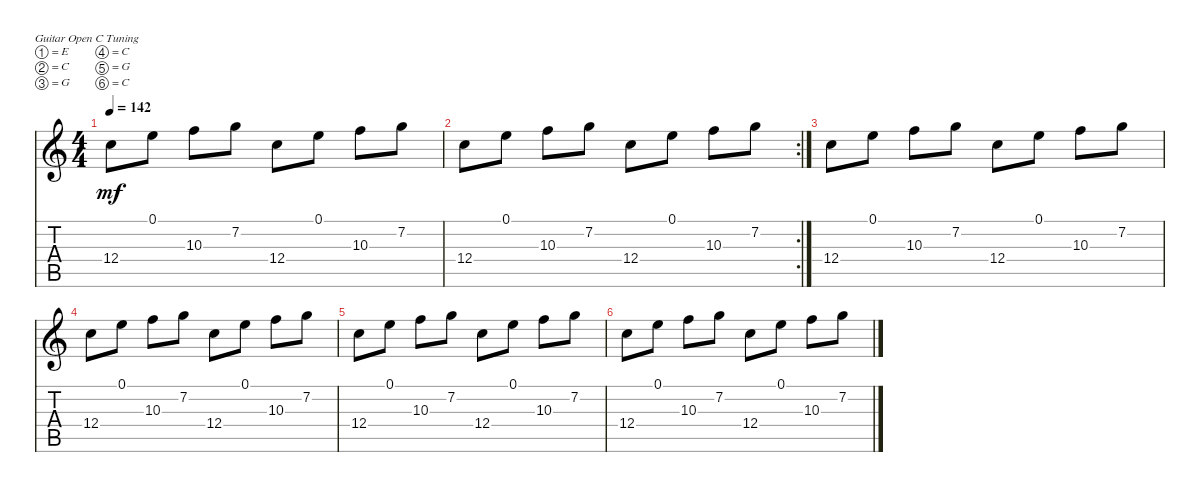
\defaultSystemsLayout 4
\bracketExtendMode nobrackets
\singleTrackTrackNamePolicy hidden
\multiTrackTrackNamePolicy hidden
\firstSystemTrackNameMode fullname
\firstSystemTrackNameOrientation horizontal
\otherSystemsTrackNameOrientation horizontal
\track ("Clean Guitar" "el.guit.") {instrument electricguitarclean}
\staff {score tabs}
\tuning (E4 C4 G3 C3 G2 C2)
\ts (4 4)
\tempo 142
\clef g2
\ks c
12.4.8{dy mf beam Down} 0.1.8{beam Down} 10.3.8{beam Down} 7.2.8{beam Down} 12.4.8{beam Down} 0.1.8{beam Down} 10.3.8{beam Down} 7.2.8{beam Down} |
\rc 2
12.4.8{beam Down} 0.1.8{beam Down} 10.3.8{beam Down} 7.2.8{beam Down} 12.4.8{beam Down} 0.1.8{beam Down} 10.3.8{beam Down} 7.2.8{beam Down} |
12.4.8{beam Down} 0.1.8{beam Down} 10.3.8{beam Down} 7.2.8{beam Down} 12.4.8{beam Down} 0.1.8{beam Down} 10.3.8{beam Down} 7.2.8{beam Down} |
12.4.8{beam Down} 0.1.8{beam Down} 10.3.8{beam Down} 7.2.8{beam Down} 12.4.8{beam Down} 0.1.8{beam Down} 10.3.8{beam Down} 7.2.8{beam Down} |
12.4.8{beam Down} 0.1.8{beam Down} 10.3.8{beam Down} 7.2.8{beam Down} 12.4.8{beam Down} 0.1.8{beam Down} 10.3.8{beam Down} 7.2.8{beam Down} |
12.4.8{beam Down} 0.1.8{beam Down} 10.3.8{beam Down} 7.2.8{beam Down} 12.4.8{beam Down} 0.1.8{beam Down} 10.3.8{beam Down} 7.2.8{beam Down}
